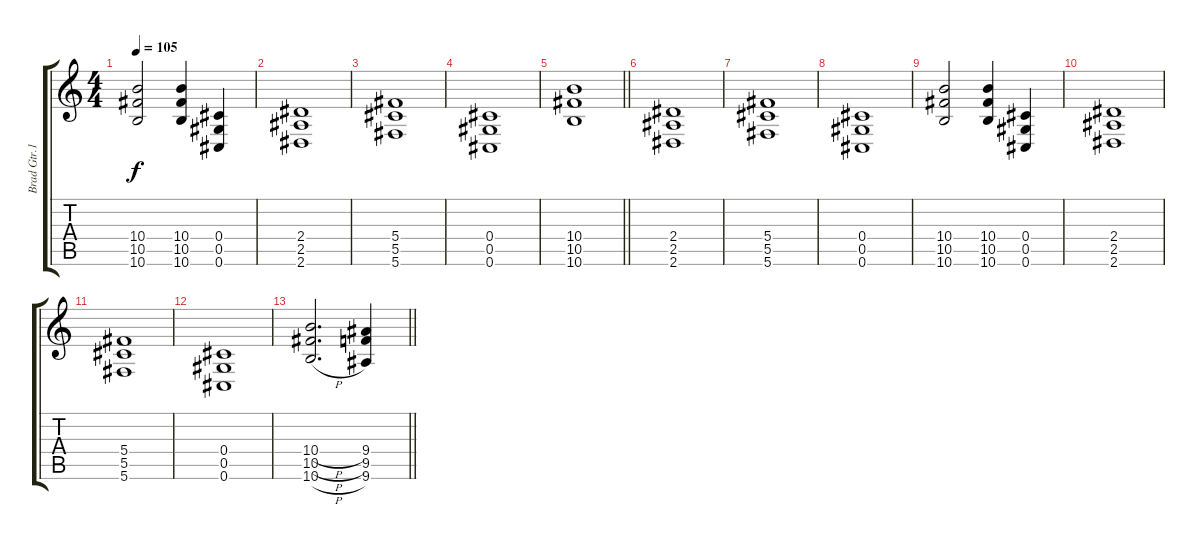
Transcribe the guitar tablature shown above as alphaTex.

\track ("Brad Gtr.1" "Brad Gtr.1") {instrument distortionguitar}
\staff {score tabs}
\tuning (Eb4 Bb3 Gb3 Db3 Ab2 Db2) {hide}
\ts (4 4)
\tempo 105
\clef g2
\ks c
(10.4 10.5 10.6).2{dy f} (10.4 10.5 10.6).4 (0.4 0.5 0.6).4 |
(2.4 2.5 2.6).1 |
(5.4 5.5 5.6).1 |
(0.4 0.5 0.6).1 |
\barLineRight lightlight
(10.4 10.5 10.6).1 |
(2.4 2.5 2.6).1 |
(5.4 5.5 5.6).1 |
(0.4 0.5 0.6).1 |
(10.4 10.5 10.6).2 (10.4 10.5 10.6).4 (0.4 0.5 0.6).4 |
(2.4 2.5 2.6).1 |
(5.4 5.5 5.6).1 |
(0.4 0.5 0.6).1 |
\barLineRight lightlight
(10.4{h} 10.5{h} 10.6{h}).2{d} (9.4 9.5 9.6).4
